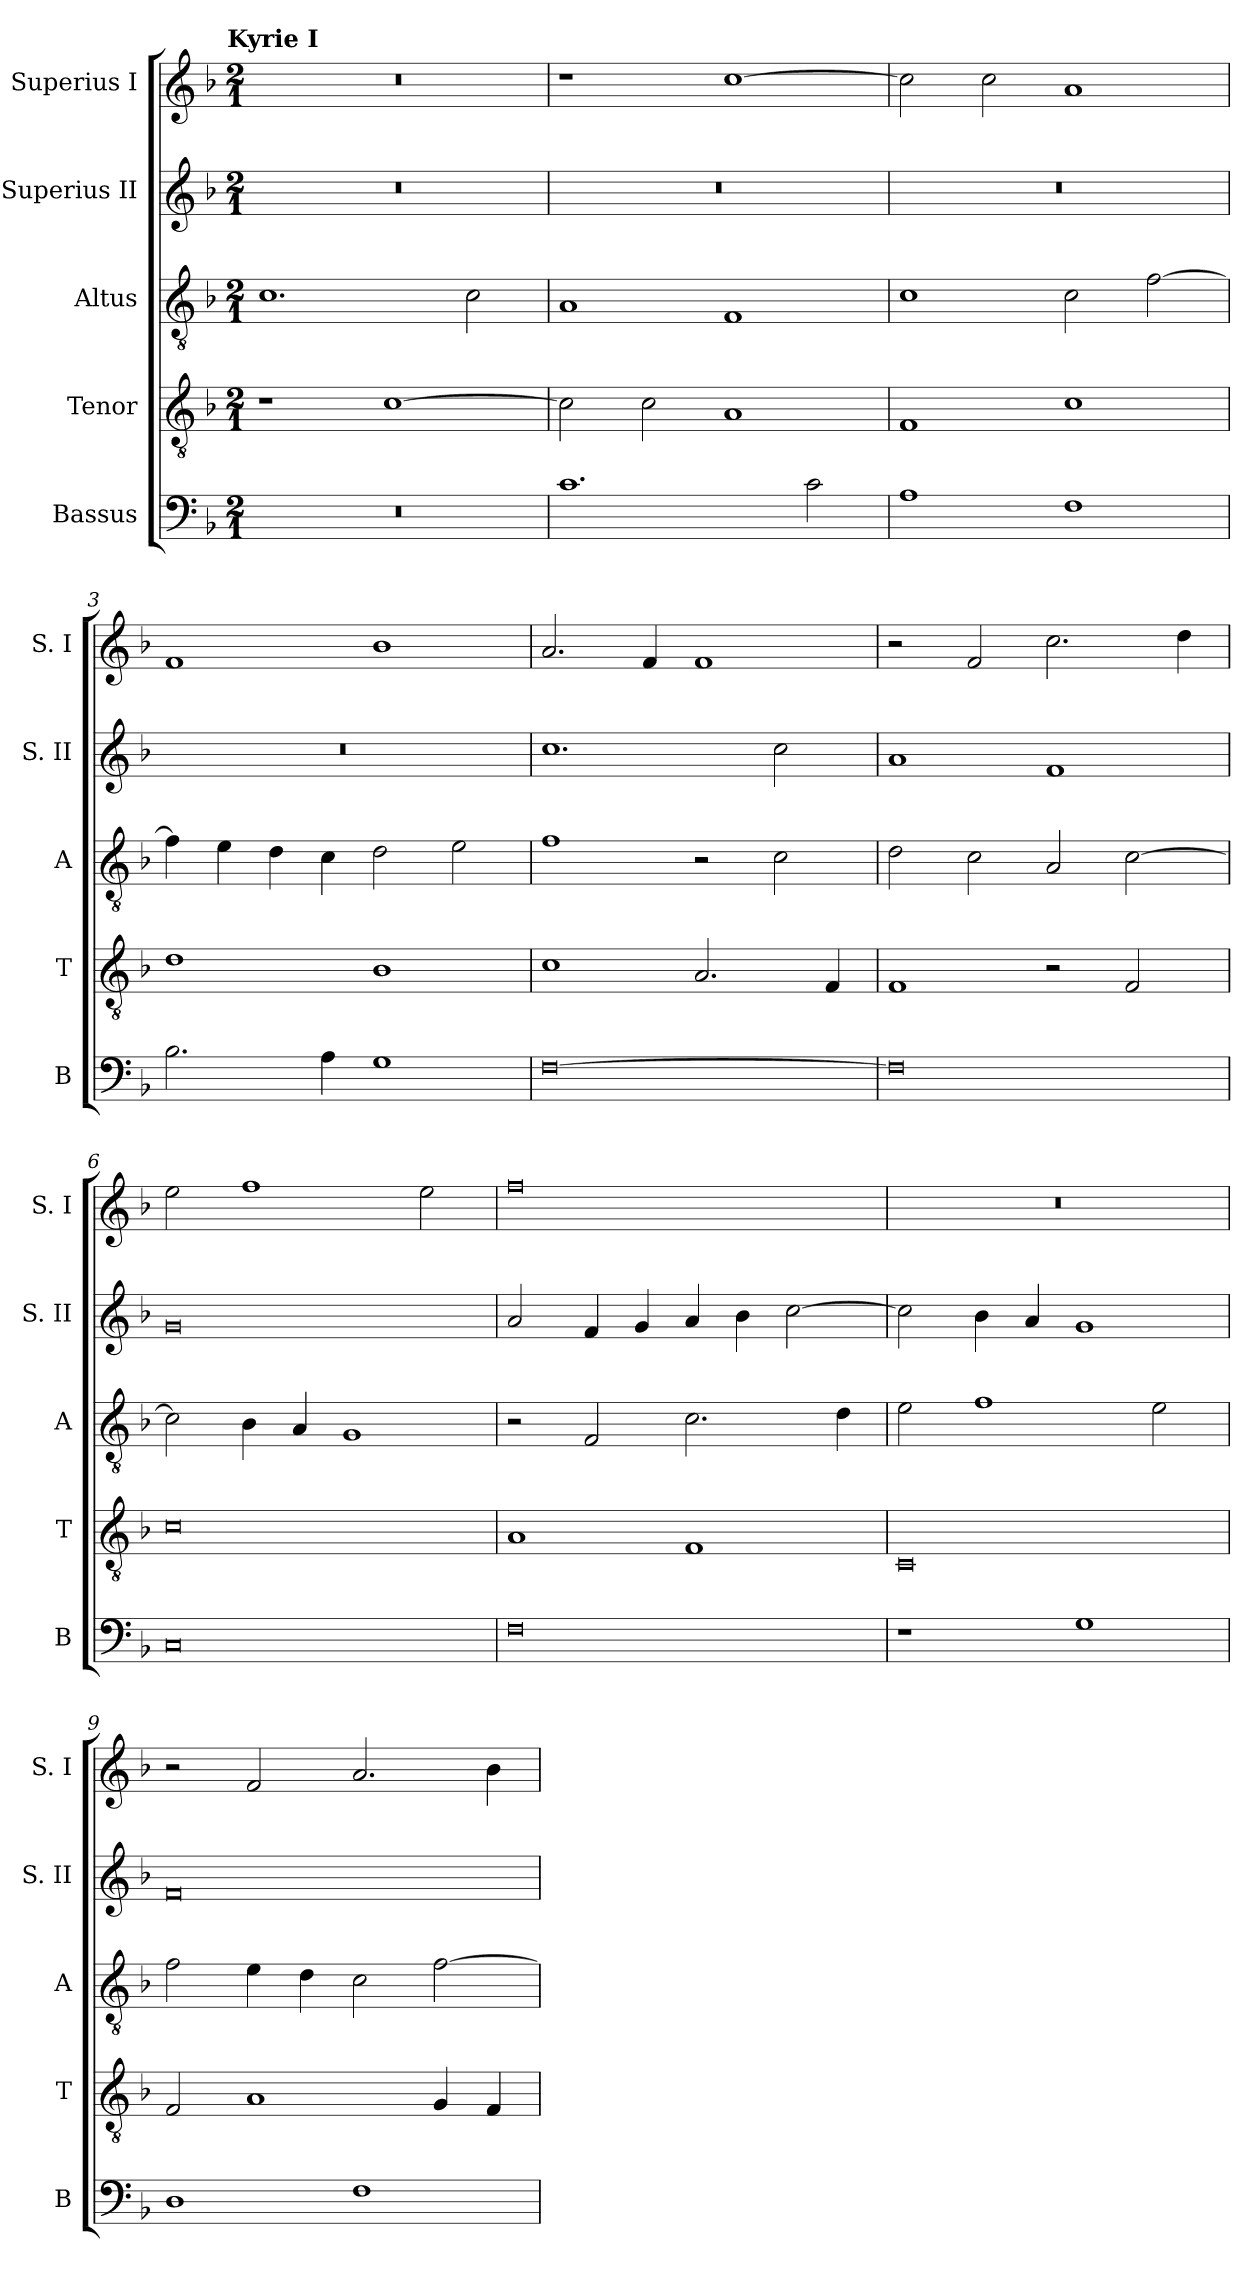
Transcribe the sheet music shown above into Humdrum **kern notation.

**kern	**kern	**kern	**kern	**kern
*part5	*part4	*part3	*part2	*part1
*staff5	*staff4	*staff3	*staff2	*staff1
*I"Bassus	*I"Tenor	*I"Altus	*I"Superius II	*I"Superius I
*I'B	*I'T	*I'A	*I'S. II	*I'S. I
*clefF4	*clefGv2	*clefGv2	*clefG2	*clefG2
*k[b-]	*k[b-]	*k[b-]	*k[b-]	*k[b-]
*F:	*F:	*F:	*F:	*F:
!!LO:TX:omd:t=Kyrie I
*M2/1	*M2/1	*M2/1	*M2/1	*M2/1
=	=	=	=	=
0r	1r	1.c	0r	0r
.	[1c	.	.	.
.	.	2c	.	.
=1	=1	=1	=1	=1
1.c	2c]	1A	0r	1r
.	2c	.	.	.
.	1A	1F	.	[1cc
2c	.	.	.	.
=2	=2	=2	=2	=2
1A	1F	1c	0r	2cc]
.	.	.	.	2cc
1F	1c	2c	.	1a
.	.	[2f	.	.
=3	=3	=3	=3	=3
2.B-	1d	4f]	0r	1f
.	.	4e	.	.
.	.	4d	.	.
4A	.	4c	.	.
1G	1B-	2d	.	1b-
.	.	2e	.	.
=4	=4	=4	=4	=4
[0F	1c	1f	1.cc	2.a
.	.	.	.	4f
.	2.A	2r	.	1f
.	.	2c	2cc	.
.	4F	.	.	.
=5	=5	=5	=5	=5
0F]	1F	2d	1a	2r
.	.	2c	.	2f
.	2r	2A	1f	2.cc
.	2F	[2c	.	.
.	.	.	.	4dd
=6	=6	=6	=6	=6
0C	0c	2c]	0g	2ee
.	.	4B-	.	1ff
.	.	4A	.	.
.	.	1G	.	.
.	.	.	.	2ee
=7	=7	=7	=7	=7
0F	1A	2r	2a	0ff
.	.	2F	4f	.
.	.	.	4g	.
.	1F	2.c	4a	.
.	.	.	4b-	.
.	.	.	[2cc	.
.	.	4d	.	.
=8	=8	=8	=8	=8
1r	0C	2e	2cc]	0r
.	.	1f	4b-	.
.	.	.	4a	.
1G	.	.	1g	.
.	.	2e	.	.
=9	=9	=9	=9	=9
1D	2F	2f	0f	2r
.	1A	4e	.	2f
.	.	4d	.	.
1F	.	2c	.	2.a
.	4G	[2f	.	.
.	4F	.	.	4b-
=	=	=	=	=
*-	*-	*-	*-	*-
